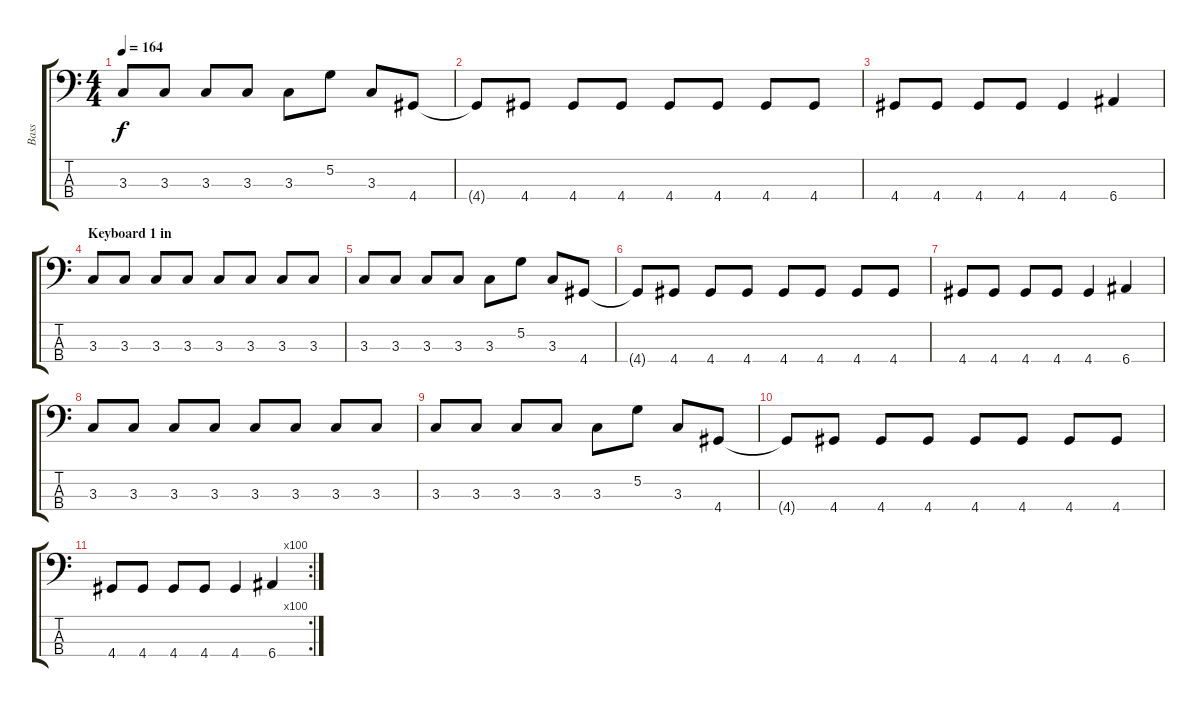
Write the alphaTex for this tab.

\track ("Bass" "Bass") {instrument electricbassfinger}
\staff {score tabs}
\tuning (G2 D2 A1 E1) {hide}
\ts (4 4)
\tempo 164
\clef f4
\ks c
3.3.8{dy f} 3.3.8 3.3.8 3.3.8 3.3.8 5.2.8 3.3.8 4.4.8 |
4.4{t}.8 4.4.8 4.4.8 4.4.8 4.4.8 4.4.8 4.4.8 4.4.8 |
4.4.8 4.4.8 4.4.8 4.4.8 4.4.4 6.4.4 |
\section ("" "Keyboard 1 in")
3.3.8 3.3.8 3.3.8 3.3.8 3.3.8 3.3.8 3.3.8 3.3.8 |
3.3.8 3.3.8 3.3.8 3.3.8 3.3.8 5.2.8 3.3.8 4.4.8 |
4.4{t}.8 4.4.8 4.4.8 4.4.8 4.4.8 4.4.8 4.4.8 4.4.8 |
4.4.8 4.4.8 4.4.8 4.4.8 4.4.4 6.4.4 |
3.3.8 3.3.8 3.3.8 3.3.8 3.3.8 3.3.8 3.3.8 3.3.8 |
3.3.8 3.3.8 3.3.8 3.3.8 3.3.8 5.2.8 3.3.8 4.4.8 |
4.4{t}.8 4.4.8 4.4.8 4.4.8 4.4.8 4.4.8 4.4.8 4.4.8 |
\rc 100
4.4.8 4.4.8 4.4.8 4.4.8 4.4.4 6.4.4
